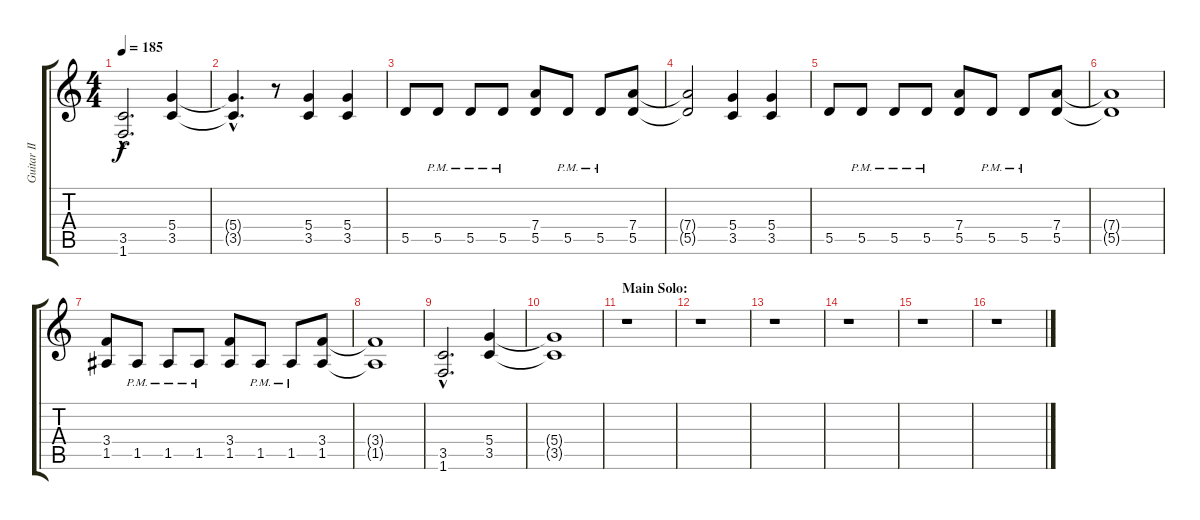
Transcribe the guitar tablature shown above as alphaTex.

\track ("Guitar II" "Guitar II") {instrument distortionguitar}
\staff {score tabs}
\tuning (E4 B3 G3 D3 A2 E2) {hide}
\ts (4 4)
\tempo 185
\clef g2
\ks c
(3.5{hac} 1.6{hac}).2{d dy f} (5.4 3.5).4 |
(5.4{hac t} 3.5{hac t}).4{d} r.8 (5.4 3.5).4 (5.4 3.5).4 |
5.5.8 5.5{pm}.8 5.5{pm}.8 5.5{pm}.8 (7.4 5.5).8 5.5{pm}.8 5.5{pm}.8 (7.4 5.5).8 |
(7.4{t} 5.5{t}).2 (5.4 3.5).4 (5.4 3.5).4 |
5.5.8 5.5{pm}.8 5.5{pm}.8 5.5{pm}.8 (7.4 5.5).8 5.5{pm}.8 5.5{pm}.8 (7.4 5.5).8 |
(7.4{t} 5.5{t}).1 |
(3.4 1.5).8 1.5{pm}.8 1.5{pm}.8 1.5{pm}.8 (3.4 1.5).8 1.5{pm}.8 1.5{pm}.8 (3.4 1.5).8 |
(3.4{t} 1.5{t}).1 |
(3.5{hac} 1.6{hac}).2{d} (5.4 3.5).4 |
(5.4{t} 3.5{t}).1 |
\section ("" "Main Solo:")
r.1 |
r.1 |
r.1 |
r.1 |
r.1 |
r.1
